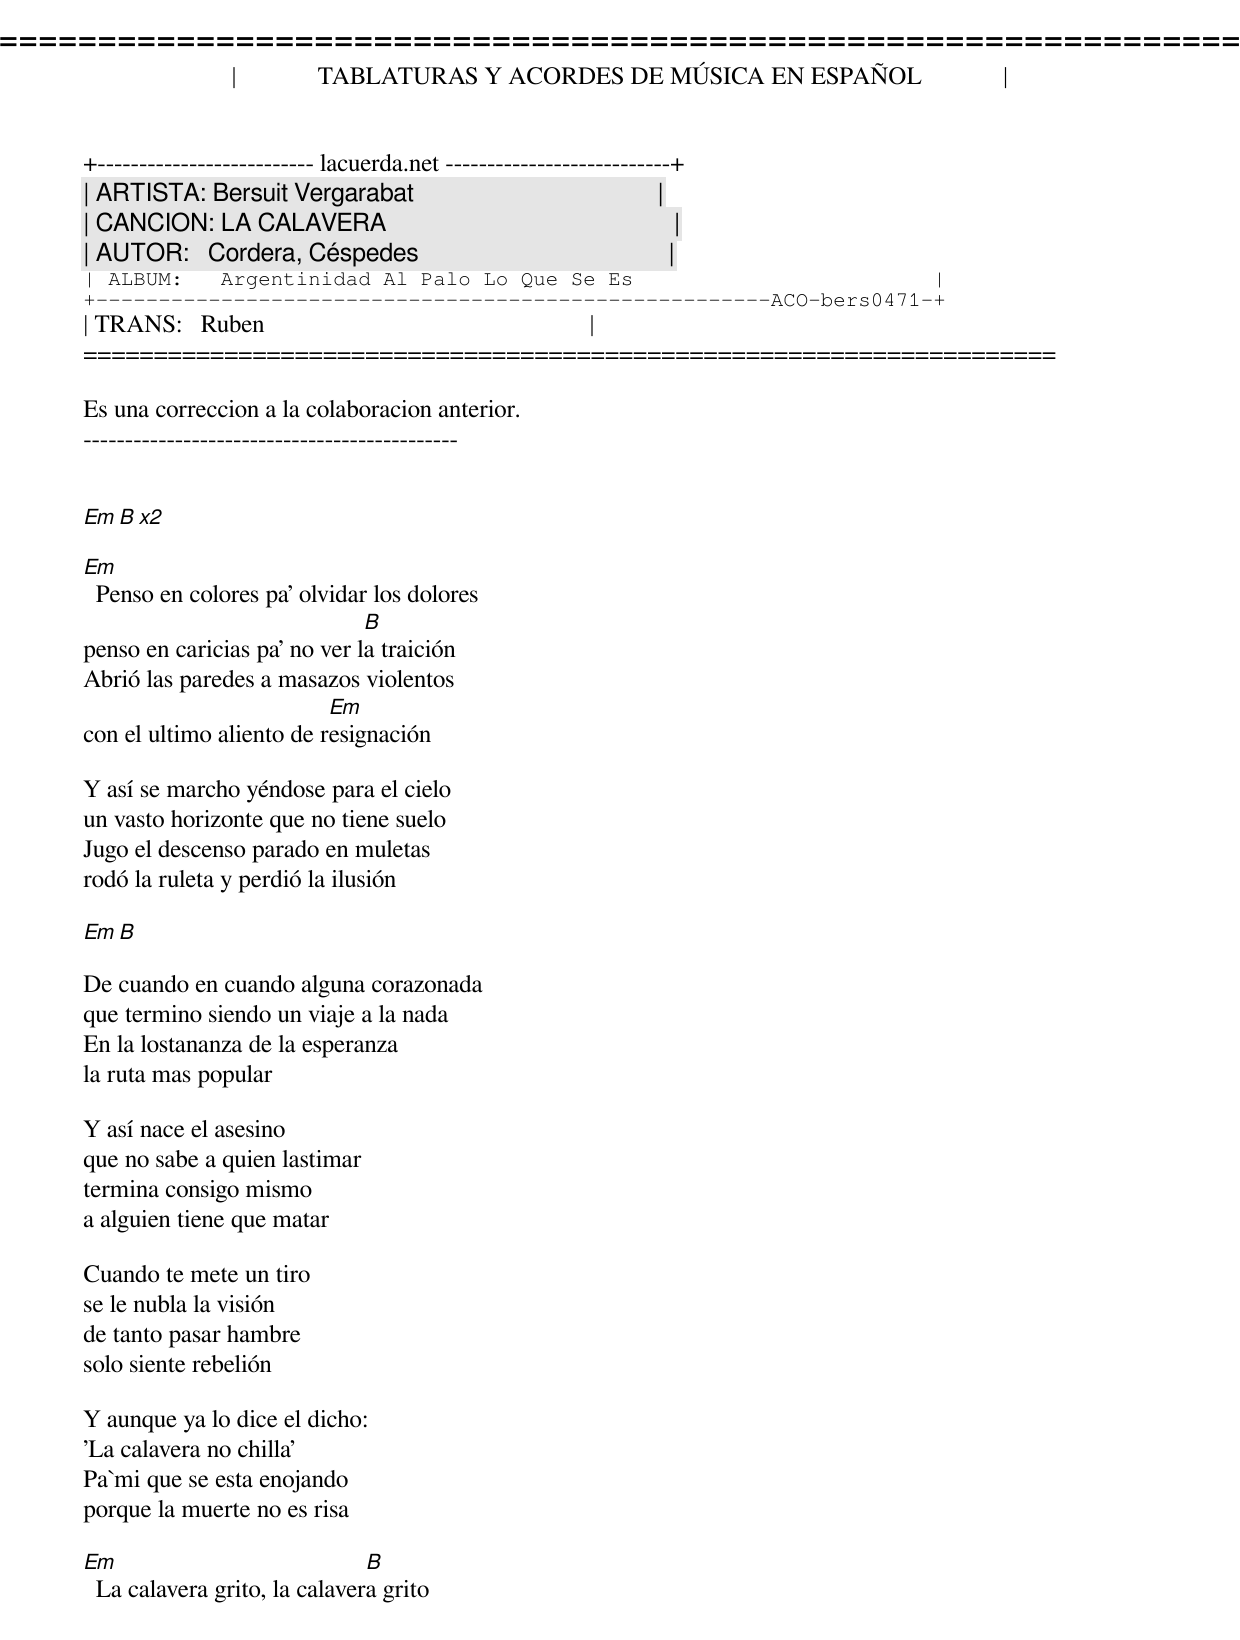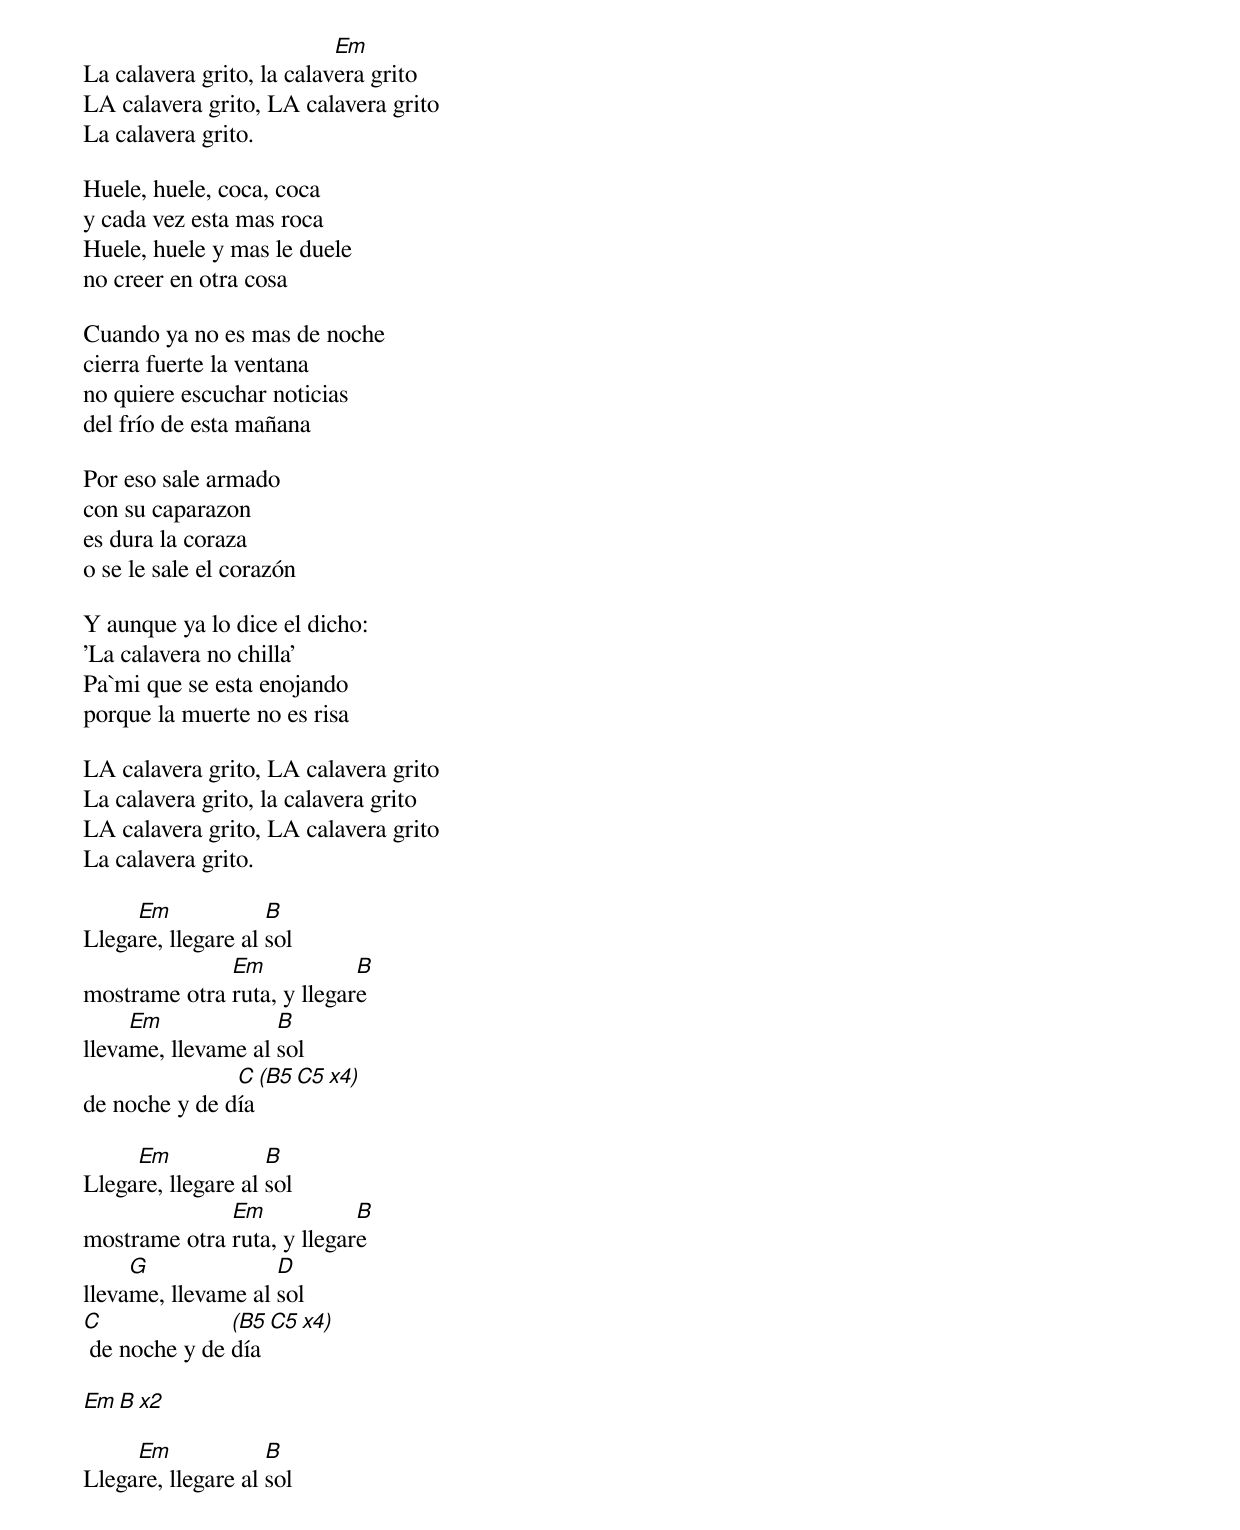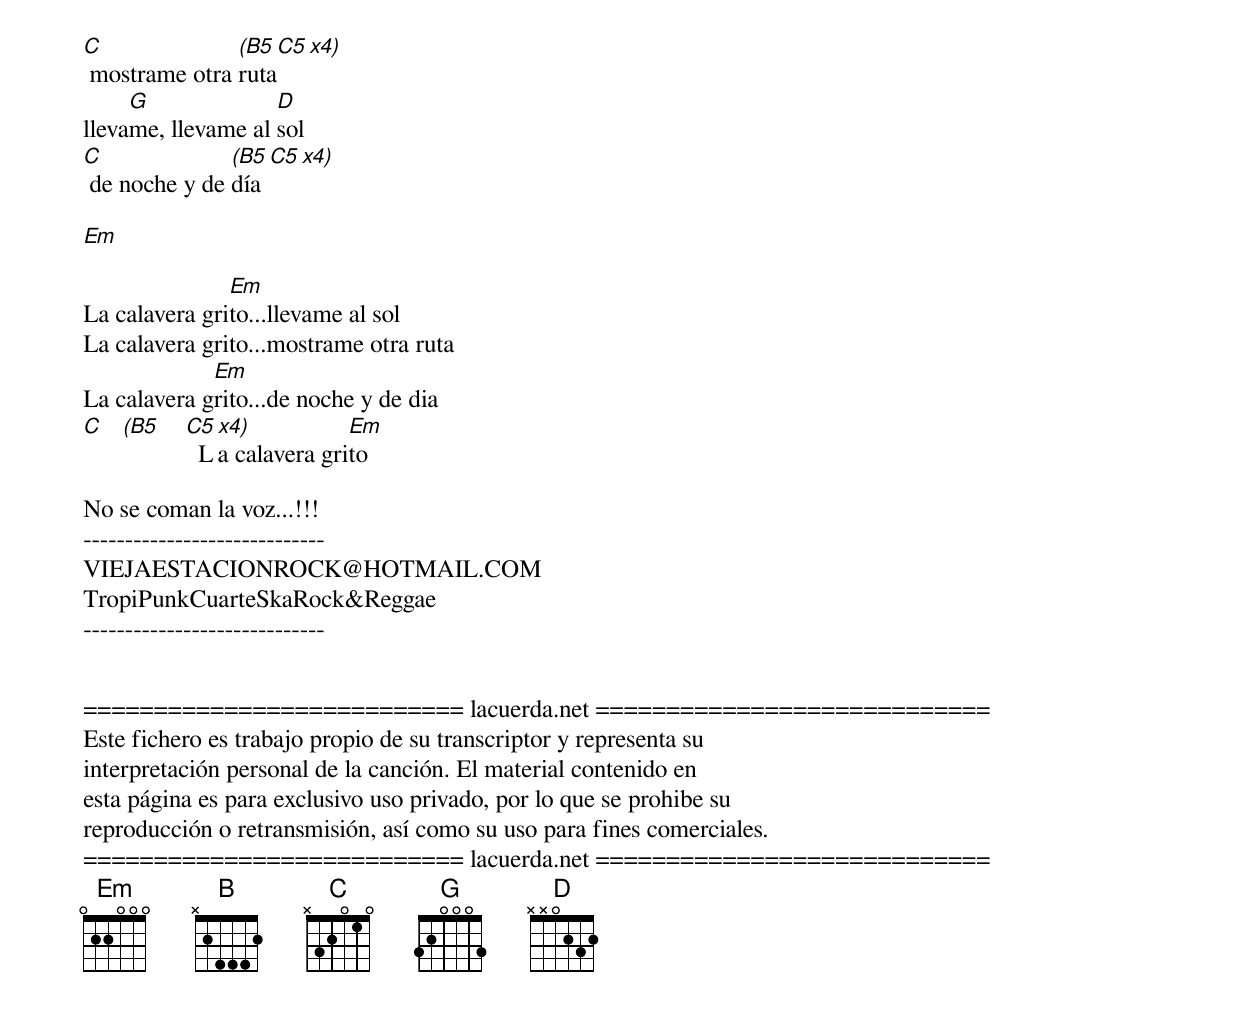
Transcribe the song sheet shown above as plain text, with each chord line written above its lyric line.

=====================================================================
|             TABLATURAS Y ACORDES DE MÚSICA EN ESPAÑOL             |
+-------------------------- lacuerda.net ---------------------------+
| ARTISTA: Bersuit Vergarabat                                       |
| CANCION: LA CALAVERA                                              |
| AUTOR:   Cordera, Céspedes                                        |
| ALBUM:   Argentinidad Al Palo Lo Que Se Es                        |
+------------------------------------------------------ACO-bers0471-+
| TRANS:   Ruben                                                    |
=====================================================================

Es una correccion a la colaboracion anterior.
---------------------------------------------

Intro: B5 C5 x16

Em B x2

Em
  Penso en colores pa' olvidar los dolores
                              B
penso en caricias pa' no ver la traición
Abrió las paredes a masazos violentos
                          Em
con el ultimo aliento de resignación

Y así se marcho yéndose para el cielo
un vasto horizonte que no tiene suelo
Jugo el descenso parado en muletas
rodó la ruleta y perdió la ilusión

Em B

De cuando en cuando alguna corazonada
que termino siendo un viaje a la nada
En la lostananza de la esperanza
la ruta mas popular

Y así nace el asesino
que no sabe a quien lastimar
termina consigo mismo
a alguien tiene que matar

Cuando te mete un tiro
se le nubla la visión
de tanto pasar hambre
solo siente rebelión

Y aunque ya lo dice el dicho:
'La calavera no chilla'
Pa`mi que se esta enojando
porque la muerte no es risa

Em                             B
  La calavera grito, la calavera grito
                           Em
La calavera grito, la calavera grito
LA calavera grito, LA calavera grito
La calavera grito.

Huele, huele, coca, coca
y cada vez esta mas roca
Huele, huele y mas le duele
no creer en otra cosa

Cuando ya no es mas de noche
cierra fuerte la ventana
no quiere escuchar noticias
del frío de esta mañana

Por eso sale armado
con su caparazon
es dura la coraza
o se le sale el corazón

Y aunque ya lo dice el dicho:
'La calavera no chilla'
Pa`mi que se esta enojando
porque la muerte no es risa

LA calavera grito, LA calavera grito
La calavera grito, la calavera grito
LA calavera grito, LA calavera grito
La calavera grito.

     Em             B
Llegare, llegare al sol
              Em            B
mostrame otra ruta, y llegare
     Em             B
llevame, llevame al sol
               C  (B5 C5 x4)
de noche y de día

     Em             B
Llegare, llegare al sol
              Em            B
mostrame otra ruta, y llegare
     G              D
llevame, llevame al sol
C              (B5 C5 x4)
 de noche y de día

Em B x2

     Em             B
Llegare, llegare al sol
C              (B5 C5 x4)
 mostrame otra ruta
     G              D
llevame, llevame al sol
C              (B5 C5 x4)
 de noche y de día

Em

               Em
La calavera grito...llevame al sol
La calavera grito...mostrame otra ruta
             Em
La calavera grito...de noche y de dia
C  (B5 C5 x4)           Em
         La calavera grito

No se coman la voz...!!!
-----------------------------
VIEJAESTACIONROCK@HOTMAIL.COM
TropiPunkCuarteSkaRock&Reggae
-----------------------------


=========================== lacuerda.net ============================
Este fichero es trabajo propio de su transcriptor y representa su
interpretación personal de la canción. El material contenido en
esta página es para exclusivo uso privado, por lo que se prohibe su
reproducción o retransmisión, así como su uso para fines comerciales.
=========================== lacuerda.net ============================
